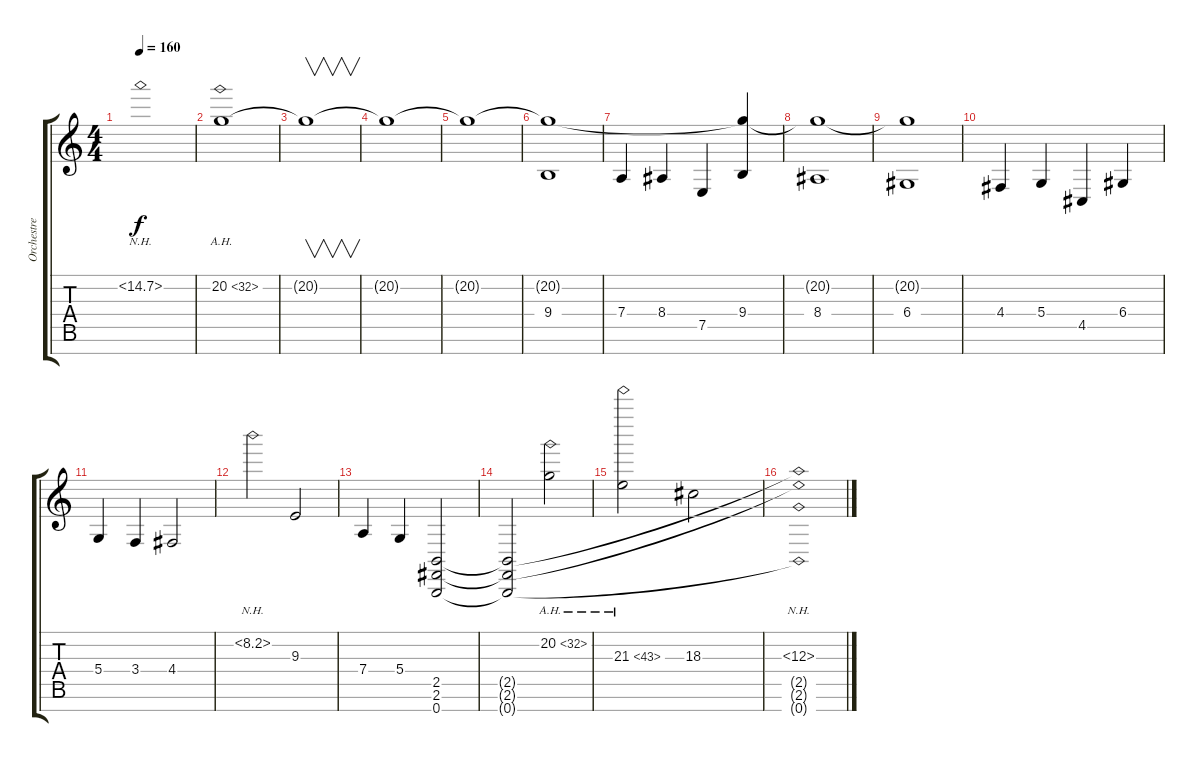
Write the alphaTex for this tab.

\track ("Orchestre" "Orchestre") {instrument stringensemble2}
\staff {score tabs}
\tuning (E4 B3 G3 D3 A2 E2 B1) {hide}
\ts (4 4)
\tempo 160
\clef g2
\ks c
15.2{nh}.1{dy f} |
20.2{ah 12}.1 |
20.2{t}.1{v} |
20.2{t}.1 |
20.2{t}.1 |
(20.2{t} 9.4).1 |
7.4.4 8.4.4 7.5.4 (20.2{t} 9.4).4 |
(20.2{t} 8.4).1 |
(20.2{t} 6.4).1 |
4.4.4 5.4.4 4.5.4 6.4.4 |
5.4.4 3.4.4 4.4.2 |
8.2{nh}.2 9.3.2 |
7.4.4 5.4.4 (2.5 2.6 0.7).2 |
(2.5{t} 2.6{t} 0.7{t}).2 20.2{ah 12}.2 |
21.3{ah 22}.2 18.3.2 |
(20.3{nh} 2.5{nh t} 2.6{nh t} 0.7{nh t}).1
